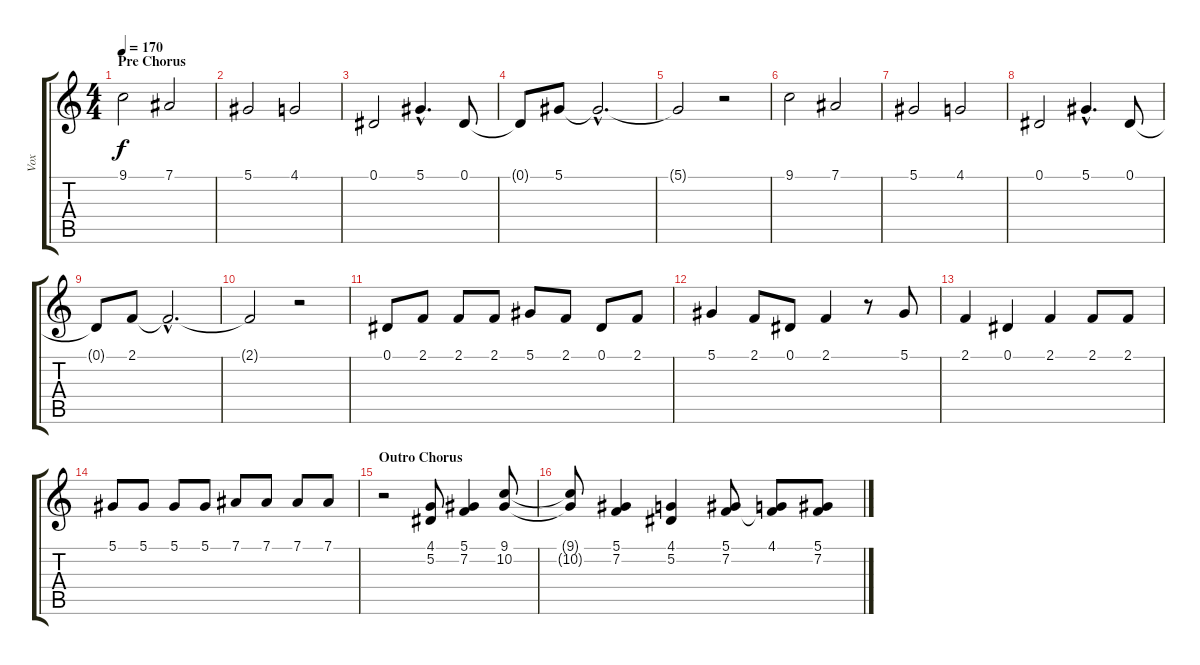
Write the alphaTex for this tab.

\track ("Vox" "Vox") {instrument panflute}
\staff {score tabs}
\tuning (Eb4 Bb3 Gb3 Db3 Ab2 Eb2) {hide}
\ts (4 4)
\section ("" "Pre Chorus")
\tempo 170
\clef g2
\ks c
9.1.2{dy f} 7.1.2 |
5.1.2 4.1.2 |
0.1.2 5.1{hac}.4{d} 0.1.8 |
0.1{t}.8 5.1.8 5.1{hac t}.2{d} |
5.1{t}.2 r.2 |
9.1.2 7.1.2 |
5.1.2 4.1.2 |
0.1.2 5.1{hac}.4{d} 0.1.8 |
0.1{t}.8 2.1.8 2.1{hac t}.2{d} |
2.1{t}.2 r.2 |
0.1.8 2.1.8 2.1.8 2.1.8 5.1.8 2.1.8 0.1.8 2.1.8 |
5.1.4 2.1.8 0.1.8 2.1.4 r.8 5.1.8 |
2.1.4 0.1.4 2.1.4 2.1.8 2.1.8 |
5.1.8 5.1.8 5.1.8 5.1.8 7.1.8 7.1.8 7.1.8 7.1.8 |
\section ("" "Outro Chorus")
r.2 (4.1 5.2).8 (5.1 7.2).4 (9.1 10.2).8 |
(9.1{t} 10.2{t}).8 (5.1 7.2).4 (4.1 5.2).4 (5.1 7.2).8 (4.1 7.2{t}).8 (5.1 7.2).8
